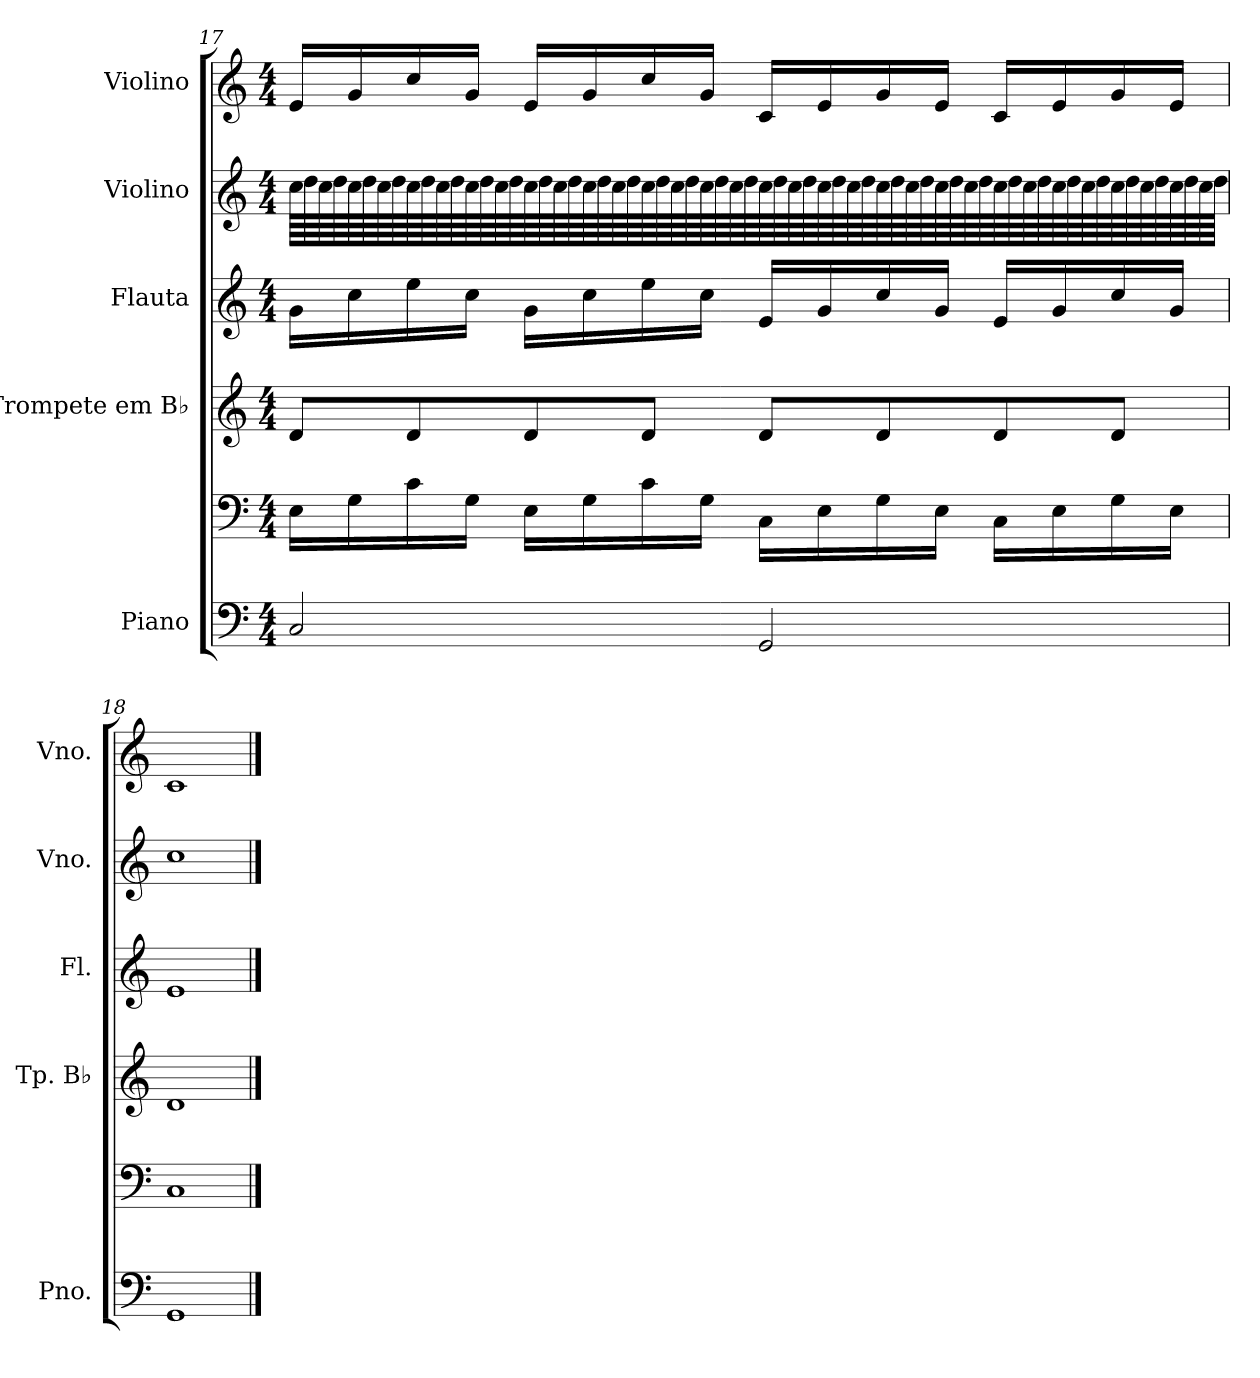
**kern	**kern	**kern	**kern	**kern	**kern
*part5	*part5	*part4	*part3	*part2	*part1
*staff6	*staff5	*staff4	*staff3	*staff2	*staff1
*I"Piano	*	*I"Trompete em B♭	*I"Flauta	*I"Violino	*I"Violino
*I'Pno.	*	*I'Tp. B♭	*I'Fl.	*I'Vno.	*I'Vno.
!!LO:LB:g=z
*clefF4	*clefF4	*clefG2	*clefG2	*clefG2	*clefG2
*	*	*ITrd1c2	*	*	*
*k[]	*k[]	*k[b-e-]	*k[]	*k[]	*k[]
*M4/4	*M4/4	*M4/4	*M4/4	*M4/4	*M4/4
=17	=17	=17	=17	=17	=17
2C/	16E\LL	8c/L	16g\LL	64cc\LLLL	16e/LL
.	.	.	.	64dd\	.
.	.	.	.	64cc\	.
.	.	.	.	64dd\	.
.	16G\	.	16cc\	64cc\	16g/
.	.	.	.	64dd\	.
.	.	.	.	64cc\	.
.	.	.	.	64dd\	.
.	16c\	8c/	16ee\	64cc\	16cc/
.	.	.	.	64dd\	.
.	.	.	.	64cc\	.
.	.	.	.	64dd\	.
.	16G\JJ	.	16cc\JJ	64cc\	16g/JJ
.	.	.	.	64dd\	.
.	.	.	.	64cc\	.
.	.	.	.	64dd\	.
.	16E\LL	8c/	16g\LL	64cc\	16e/LL
.	.	.	.	64dd\	.
.	.	.	.	64cc\	.
.	.	.	.	64dd\	.
.	16G\	.	16cc\	64cc\	16g/
.	.	.	.	64dd\	.
.	.	.	.	64cc\	.
.	.	.	.	64dd\	.
.	16c\	8c/J	16ee\	64cc\	16cc/
.	.	.	.	64dd\	.
.	.	.	.	64cc\	.
.	.	.	.	64dd\	.
.	16G\JJ	.	16cc\JJ	64cc\	16g/JJ
.	.	.	.	64dd\	.
.	.	.	.	64cc\	.
.	.	.	.	64dd\	.
2GG/	16C\LL	8c/L	16e/LL	64cc\	16c/LL
.	.	.	.	64dd\	.
.	.	.	.	64cc\	.
.	.	.	.	64dd\	.
.	16E\	.	16g/	64cc\	16e/
.	.	.	.	64dd\	.
.	.	.	.	64cc\	.
.	.	.	.	64dd\	.
.	16G\	8c/	16cc/	64cc\	16g/
.	.	.	.	64dd\	.
.	.	.	.	64cc\	.
.	.	.	.	64dd\	.
.	16E\JJ	.	16g/JJ	64cc\	16e/JJ
.	.	.	.	64dd\	.
.	.	.	.	64cc\	.
.	.	.	.	64dd\	.
.	16C\LL	8c/	16e/LL	64cc\	16c/LL
.	.	.	.	64dd\	.
.	.	.	.	64cc\	.
.	.	.	.	64dd\	.
.	16E\	.	16g/	64cc\	16e/
.	.	.	.	64dd\	.
.	.	.	.	64cc\	.
.	.	.	.	64dd\	.
.	16G\	8c/J	16cc/	64cc\	16g/
.	.	.	.	64dd\	.
.	.	.	.	64cc\	.
.	.	.	.	64dd\	.
.	16E\JJ	.	16g/JJ	64cc\	16e/JJ
.	.	.	.	64dd\	.
.	.	.	.	64cc\	.
.	.	.	.	64dd\JJJJ	.
!!LO:PB:g=z
=18	=18	=18	=18	=18	=18
1GG	1C	1c	1e	1cc	1c
==	==	==	==	==	==
*-	*-	*-	*-	*-	*-
